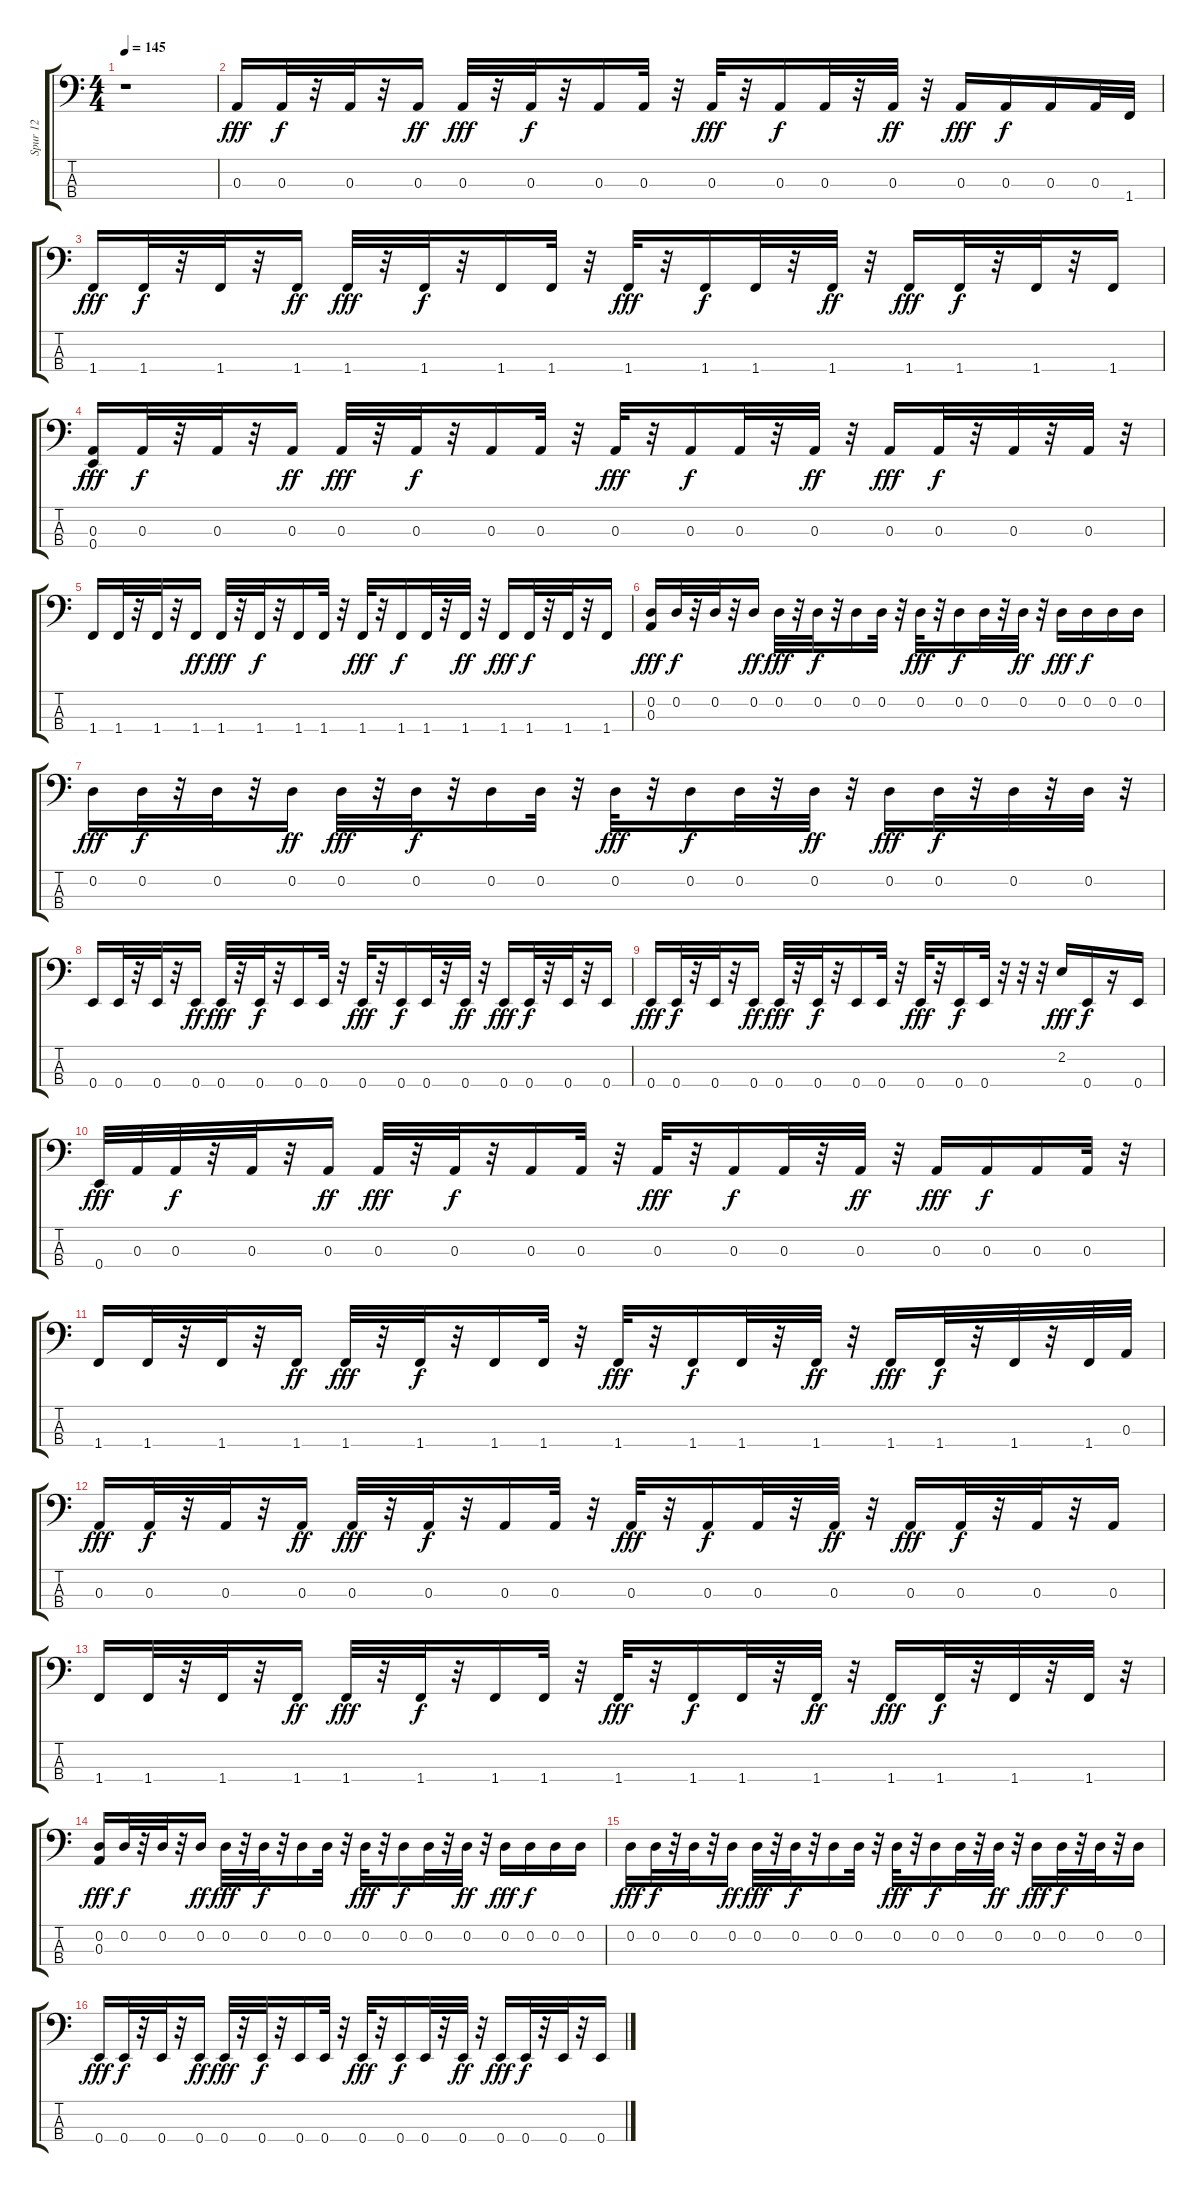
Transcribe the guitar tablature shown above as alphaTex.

\track ("Spur 12" "Spur 12") {instrument synthbass2}
\staff {score tabs}
\tuning (G2 D2 A1 E1) {hide}
\ts (4 4)
\tempo 145
\clef f4
\ks c
r.1{dy fff instrument synthbass2} |
0.3.16 0.3.32{dy f} r.32 0.3.32 r.32 0.3.16{dy ff} 0.3.32{dy fff} r.32 0.3.32{dy f} r.32 0.3.16 0.3.32 r.32 0.3.32{dy fff} r.32 0.3.16{dy f} 0.3.32 r.32 0.3.32{dy ff} r.32 0.3.16{dy fff} 0.3.16{dy f} 0.3.16 0.3.32 1.4.32 |
1.4.16{dy fff} 1.4.32{dy f} r.32 1.4.32 r.32 1.4.16{dy ff} 1.4.32{dy fff} r.32 1.4.32{dy f} r.32 1.4.16 1.4.32 r.32 1.4.32{dy fff} r.32 1.4.16{dy f} 1.4.32 r.32 1.4.32{dy ff} r.32 1.4.16{dy fff} 1.4.32{dy f} r.32 1.4.32 r.32 1.4.16 |
(0.3 0.4).16{dy fff} 0.3.32{dy f} r.32 0.3.32 r.32 0.3.16{dy ff} 0.3.32{dy fff} r.32 0.3.32{dy f} r.32 0.3.16 0.3.32 r.32 0.3.32{dy fff} r.32 0.3.16{dy f} 0.3.32 r.32 0.3.32{dy ff} r.32 0.3.16{dy fff} 0.3.32{dy f} r.32 0.3.32 r.32 0.3.32 r.32 |
1.4.16 1.4.32 r.32 1.4.32 r.32 1.4.16{dy ff} 1.4.32{dy fff} r.32 1.4.32{dy f} r.32 1.4.16 1.4.32 r.32 1.4.32{dy fff} r.32 1.4.16{dy f} 1.4.32 r.32 1.4.32{dy ff} r.32 1.4.16{dy fff} 1.4.32{dy f} r.32 1.4.32 r.32 1.4.16 |
(0.2 0.3).16{dy fff} 0.2.32{dy f} r.32 0.2.32 r.32 0.2.16{dy ff} 0.2.32{dy fff} r.32 0.2.32{dy f} r.32 0.2.16 0.2.32 r.32 0.2.32{dy fff} r.32 0.2.16{dy f} 0.2.32 r.32 0.2.32{dy ff} r.32 0.2.16{dy fff} 0.2.16{dy f} 0.2.16 0.2.16 |
0.2.16{dy fff} 0.2.32{dy f} r.32 0.2.32 r.32 0.2.16{dy ff} 0.2.32{dy fff} r.32 0.2.32{dy f} r.32 0.2.16 0.2.32 r.32 0.2.32{dy fff} r.32 0.2.16{dy f} 0.2.32 r.32 0.2.32{dy ff} r.32 0.2.16{dy fff} 0.2.32{dy f} r.32 0.2.32 r.32 0.2.32 r.32 |
0.4.16 0.4.32 r.32 0.4.32 r.32 0.4.16{dy ff} 0.4.32{dy fff} r.32 0.4.32{dy f} r.32 0.4.16 0.4.32 r.32 0.4.32{dy fff} r.32 0.4.16{dy f} 0.4.32 r.32 0.4.32{dy ff} r.32 0.4.16{dy fff} 0.4.32{dy f} r.32 0.4.32 r.32 0.4.16 |
0.4.16{dy fff} 0.4.32{dy f} r.32 0.4.32 r.32 0.4.16{dy ff} 0.4.32{dy fff} r.32 0.4.32{dy f} r.32 0.4.16 0.4.32 r.32 0.4.32{dy fff} r.32 0.4.16{dy f} 0.4.32 r.32 r.32 r.32 2.2.16{dy fff} 0.4.16{dy f} r.16 0.4.16 |
0.4.32{dy fff} 0.3.32 0.3.32{dy f} r.32 0.3.32 r.32 0.3.16{dy ff} 0.3.32{dy fff} r.32 0.3.32{dy f} r.32 0.3.16 0.3.32 r.32 0.3.32{dy fff} r.32 0.3.16{dy f} 0.3.32 r.32 0.3.32{dy ff} r.32 0.3.16{dy fff} 0.3.16{dy f} 0.3.16 0.3.32 r.32 |
1.4.16 1.4.32 r.32 1.4.32 r.32 1.4.16{dy ff} 1.4.32{dy fff} r.32 1.4.32{dy f} r.32 1.4.16 1.4.32 r.32 1.4.32{dy fff} r.32 1.4.16{dy f} 1.4.32 r.32 1.4.32{dy ff} r.32 1.4.16{dy fff} 1.4.32{dy f} r.32 1.4.32 r.32 1.4.32 0.3.32 |
0.3.16{dy fff} 0.3.32{dy f} r.32 0.3.32 r.32 0.3.16{dy ff} 0.3.32{dy fff} r.32 0.3.32{dy f} r.32 0.3.16 0.3.32 r.32 0.3.32{dy fff} r.32 0.3.16{dy f} 0.3.32 r.32 0.3.32{dy ff} r.32 0.3.16{dy fff} 0.3.32{dy f} r.32 0.3.32 r.32 0.3.16 |
1.4.16 1.4.32 r.32 1.4.32 r.32 1.4.16{dy ff} 1.4.32{dy fff} r.32 1.4.32{dy f} r.32 1.4.16 1.4.32 r.32 1.4.32{dy fff} r.32 1.4.16{dy f} 1.4.32 r.32 1.4.32{dy ff} r.32 1.4.16{dy fff} 1.4.32{dy f} r.32 1.4.32 r.32 1.4.32 r.32 |
(0.2 0.3).16{dy fff} 0.2.32{dy f} r.32 0.2.32 r.32 0.2.16{dy ff} 0.2.32{dy fff} r.32 0.2.32{dy f} r.32 0.2.16 0.2.32 r.32 0.2.32{dy fff} r.32 0.2.16{dy f} 0.2.32 r.32 0.2.32{dy ff} r.32 0.2.16{dy fff} 0.2.16{dy f} 0.2.16 0.2.16 |
0.2.16{dy fff} 0.2.32{dy f} r.32 0.2.32 r.32 0.2.16{dy ff} 0.2.32{dy fff} r.32 0.2.32{dy f} r.32 0.2.16 0.2.32 r.32 0.2.32{dy fff} r.32 0.2.16{dy f} 0.2.32 r.32 0.2.32{dy ff} r.32 0.2.16{dy fff} 0.2.32{dy f} r.32 0.2.32 r.32 0.2.16 |
0.4.16{dy fff} 0.4.32{dy f} r.32 0.4.32 r.32 0.4.16{dy ff} 0.4.32{dy fff} r.32 0.4.32{dy f} r.32 0.4.16 0.4.32 r.32 0.4.32{dy fff} r.32 0.4.16{dy f} 0.4.32 r.32 0.4.32{dy ff} r.32 0.4.16{dy fff} 0.4.32{dy f} r.32 0.4.32 r.32 0.4.16
